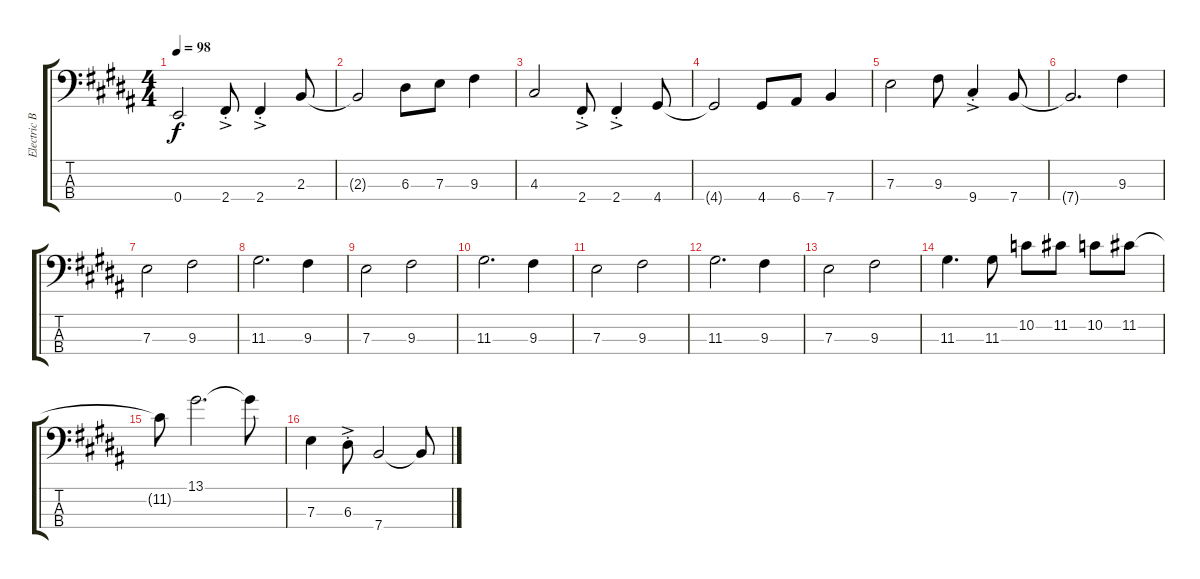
\track ("Electric Bass" "Electric B") {instrument electricbassfinger}
\staff {score tabs}
\tuning (G2 D2 A1 E1) {hide}
\ts (4 4)
\tempo 98
\clef f4
\ks b
0.4.2{dy f} 2.4{ac st}.8 2.4{ac st}.4 2.3.8 |
2.3{t}.2 6.3.8 7.3.8 9.3.4 |
4.3.2 2.4{ac st}.8 2.4{ac st}.4 4.4.8 |
4.4{t}.2 4.4.8 6.4.8 7.4.4 |
7.3.2 9.3.8 9.4{ac st}.4 7.4.8 |
7.4{t}.2{d} 9.3.4 |
7.3.2 9.3.2 |
11.3.2{d} 9.3.4 |
7.3.2 9.3.2 |
11.3.2{d} 9.3.4 |
7.3.2 9.3.2 |
11.3.2{d} 9.3.4 |
7.3.2 9.3.2 |
11.3.4{d} 11.3.8 10.2.8 11.2.8 10.2.8 11.2.8 |
11.2{t}.8 13.1.2{d} 13.1{t}.8 |
7.3.4 6.3{ac st}.8 7.4.2 7.4{t}.8
